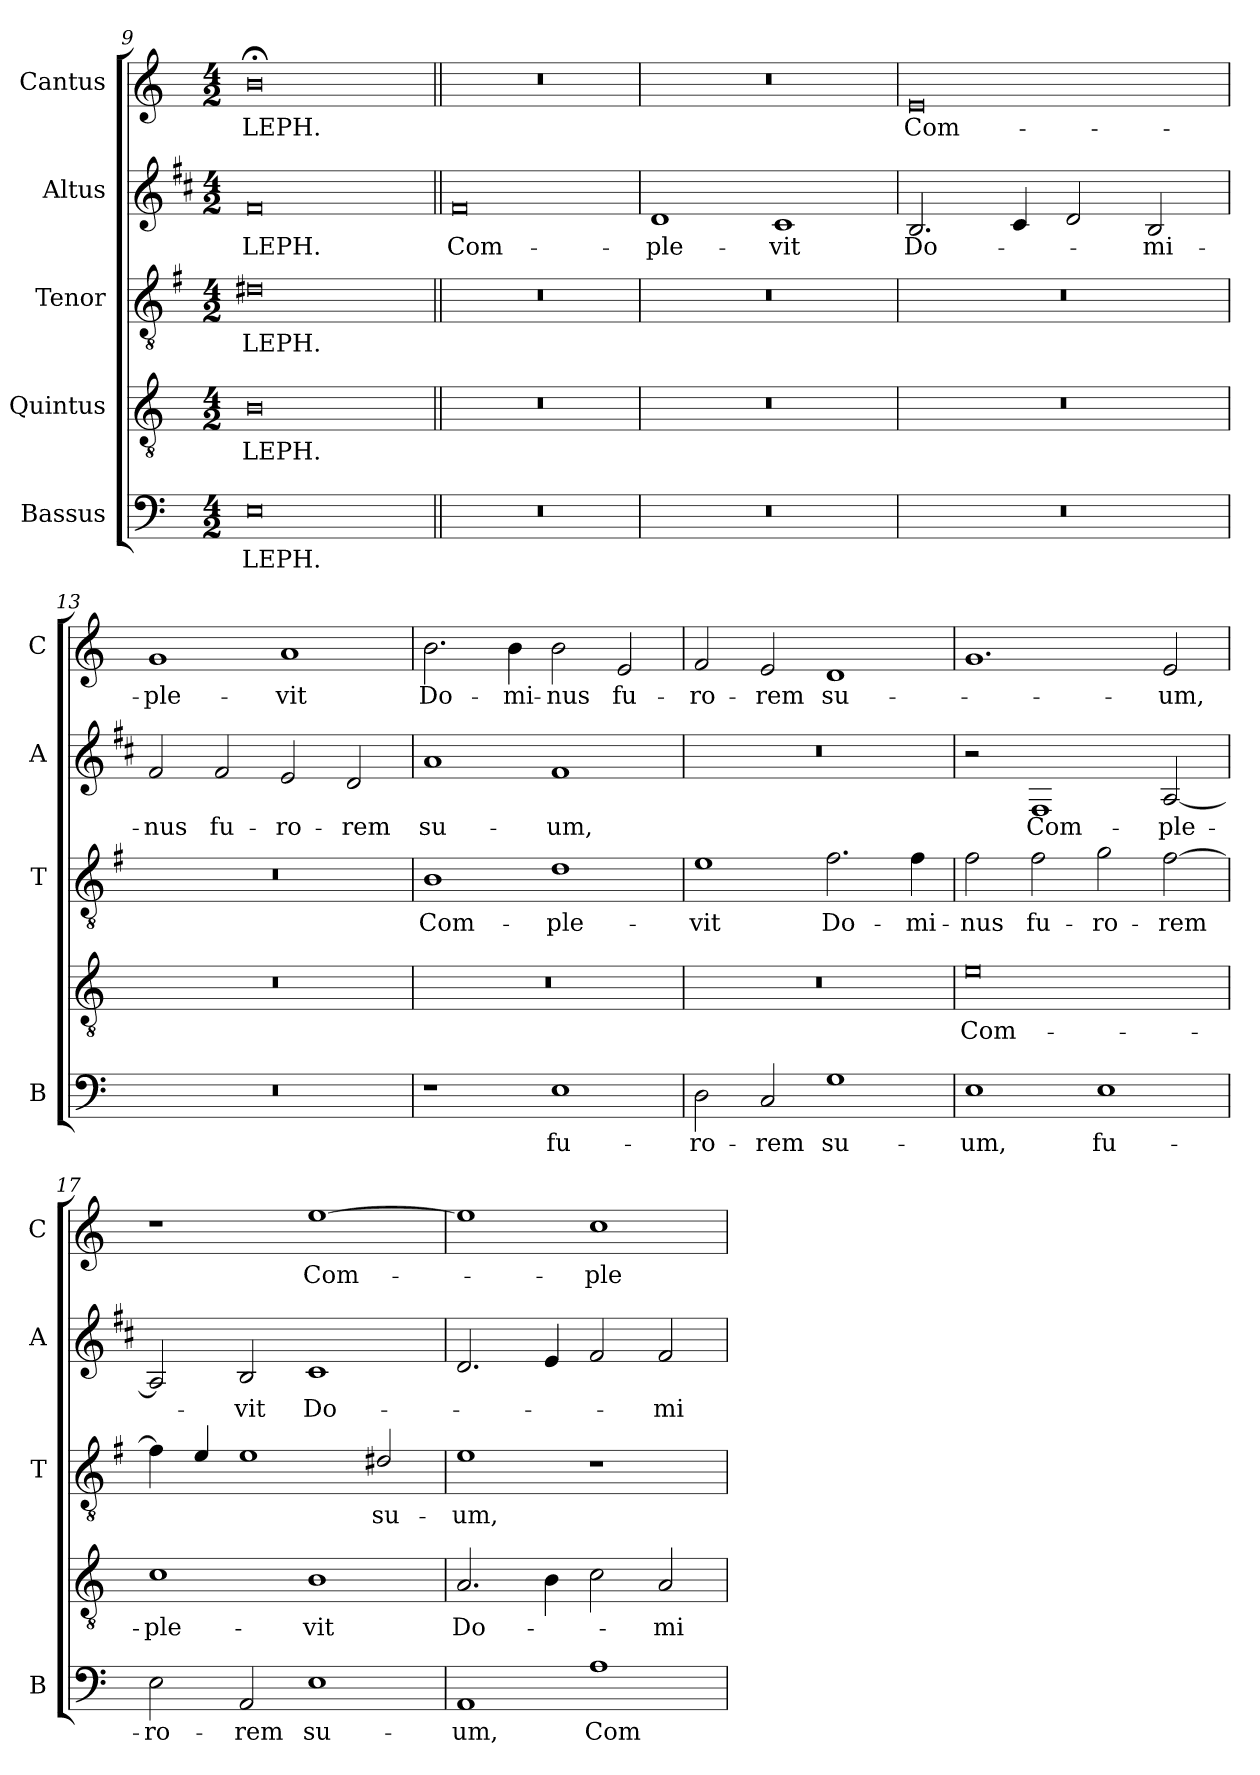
**kern	**text	**kern	**text	**kern	**text	**kern	**text	**kern	**text
*part5	*part5	*part4	*part4	*part3	*part3	*part2	*part2	*part1	*part1
*staff5	*staff5	*staff4	*staff4	*staff3	*staff3	*staff2	*staff2	*staff1	*staff1
*I"Bassus	*	*I"Quintus	*	*I"Tenor	*	*I"Altus	*	*I"Cantus	*
*I'B	*	*	*	*I'T	*	*I'A	*	*I'C	*
*clefF4	*	*clefGv2	*	*clefGv2	*	*clefG2	*	*clefG2	*
*	*	*	*	*ITrd4c7	*	*ITrd1c2	*	*	*
*k[]	*	*k[]	*	*k[]	*	*k[]	*	*k[]	*
*C:	*	*C:	*	*C:	*	*C:	*	*C:	*
*M4/2	*	*M4/2	*	*M4/2	*	*M4/2	*	*M4/2	*
=9	=9	=9	=9	=9	=9	=9	=9	=9	=9
!	!LO:LY:b	!	!LO:LY:b	!	!LO:LY:b	!	!LO:LY:b	!	!LO:LY:b
0E	-LEPH.	0B	-LEPH.	0G#X	-LEPH.	0e	-LEPH.	0b;<	-LEPH.
!!LO:PB:g=z
=10||	=10||	=10||	=10||	=10||	=10||	=10||	=10||	=10||	=10||
!	!	!	!	!	!	!	!LO:LY:b	!	!
0r	.	0r	.	0r	.	0e	Com-	0r	.
=11	=11	=11	=11	=11	=11	=11	=11	=11	=11
!	!	!	!	!	!	!	!LO:LY:b	!	!
0r	.	0r	.	0r	.	1c	-ple-	0r	.
!	!	!	!	!	!	!	!LO:LY:b	!	!
.	.	.	.	.	.	1B	-vit	.	.
=12	=12	=12	=12	=12	=12	=12	=12	=12	=12
!	!	!	!	!	!	!	!LO:LY:b	!	!LO:LY:b
0r	.	0r	.	0r	.	2.A/	Do-	0e	Com-
.	.	.	.	.	.	4B/	.	.	.
.	.	.	.	.	.	2c/	.	.	.
!	!	!	!	!	!	!	!LO:LY:b	!	!
.	.	.	.	.	.	2A/	-mi-	.	.
=13	=13	=13	=13	=13	=13	=13	=13	=13	=13
!	!	!	!	!	!	!	!LO:LY:b	!	!LO:LY:b
0r	.	0r	.	0r	.	2e/	-nus	1g	-ple-
!	!	!	!	!	!	!	!LO:LY:b	!	!
.	.	.	.	.	.	2e/	fu-	.	.
!	!	!	!	!	!	!	!LO:LY:b	!	!LO:LY:b
.	.	.	.	.	.	2d/	-ro-	1a	-vit
!	!	!	!	!	!	!	!LO:LY:b	!	!
.	.	.	.	.	.	2c/	-rem	.	.
=14	=14	=14	=14	=14	=14	=14	=14	=14	=14
!	!	!	!	!	!LO:LY:b	!	!LO:LY:b	!	!LO:LY:b
1r	.	0r	.	1E	Com-	1g	su-	2.b\	Do-
!	!	!	!	!	!	!	!	!	!LO:LY:b
.	.	.	.	.	.	.	.	4b\	-mi-
!	!LO:LY:b	!	!	!	!LO:LY:b	!	!LO:LY:b	!	!LO:LY:b
1E	fu-	.	.	1G	-ple-	1e	-um,	2b\	-nus
!	!	!	!	!	!	!	!	!	!LO:LY:b
.	.	.	.	.	.	.	.	2e/	fu-
=15	=15	=15	=15	=15	=15	=15	=15	=15	=15
!	!LO:LY:b	!	!	!	!LO:LY:b	!	!	!	!LO:LY:b
2D\	-ro-	0r	.	1A	-vit	0r	.	2f/	-ro-
!	!LO:LY:b	!	!	!	!	!	!	!	!LO:LY:b
2C/	-rem	.	.	.	.	.	.	2e/	-rem
!	!LO:LY:b	!	!	!	!LO:LY:b	!	!	!	!LO:LY:b
1G	su-	.	.	2.B\	Do-	.	.	1d	su-
!	!	!	!	!	!LO:LY:b	!	!	!	!
.	.	.	.	4B\	-mi-	.	.	.	.
!!LO:LB:g=z
=16	=16	=16	=16	=16	=16	=16	=16	=16	=16
!	!LO:LY:b	!	!LO:LY:b	!	!LO:LY:b	!	!	!	!
1E	-um,	0e	Com-	2B\	-nus	2r	.	1.g	.
!	!	!	!	!	!LO:LY:b	!	!LO:LY:b	!	!
.	.	.	.	2B\	fu-	1E	Com-	.	.
!	!LO:LY:b	!	!	!	!LO:LY:b	!	!	!	!
1E	fu-	.	.	2c\	-ro-	.	.	.	.
!	!	!	!	!	!LO:LY:b	!	!LO:LY:b	!	!LO:LY:b
.	.	.	.	[2B\	-rem	[2G/	-ple-	2e/	-um,
=17	=17	=17	=17	=17	=17	=17	=17	=17	=17
!	!LO:LY:b	!	!LO:LY:b	!	!	!	!	!	!
2E\	-ro-	1c	-ple-	4B\]	.	2G/]	.	1r	.
.	.	.	.	4A/	.	.	.	.	.
!	!LO:LY:b	!	!	!	!	!	!LO:LY:b	!	!
2AA/	-rem	.	.	1A	.	2A/	-vit	.	.
!	!LO:LY:b	!	!LO:LY:b	!	!	!	!LO:LY:b	!	!LO:LY:b
1E	su-	1B	-vit	.	.	1B	Do-	[1ee	Com-
!	!	!	!	!	!LO:LY:b	!	!	!	!
.	.	.	.	2G#X/	su-	.	.	.	.
=18	=18	=18	=18	=18	=18	=18	=18	=18	=18
!	!LO:LY:b	!	!LO:LY:b	!	!LO:LY:b	!	!	!	!
1AA	-um,	2.A/	Do-	1A	-um,	2.c/	.	1ee]	.
.	.	4B\	.	.	.	4d/	.	.	.
!	!LO:LY:b	!	!	!	!	!	!	!	!LO:LY:b
1A	Com-	2c\	.	1r	.	2e/	.	1cc	-ple-
!	!	!	!LO:LY:b	!	!	!	!LO:LY:b	!	!
.	.	2A/	-mi-	.	.	2e/	-mi-	.	.
=	=	=	=	=	=	=	=	=	=
*-	*-	*-	*-	*-	*-	*-	*-	*-	*-
